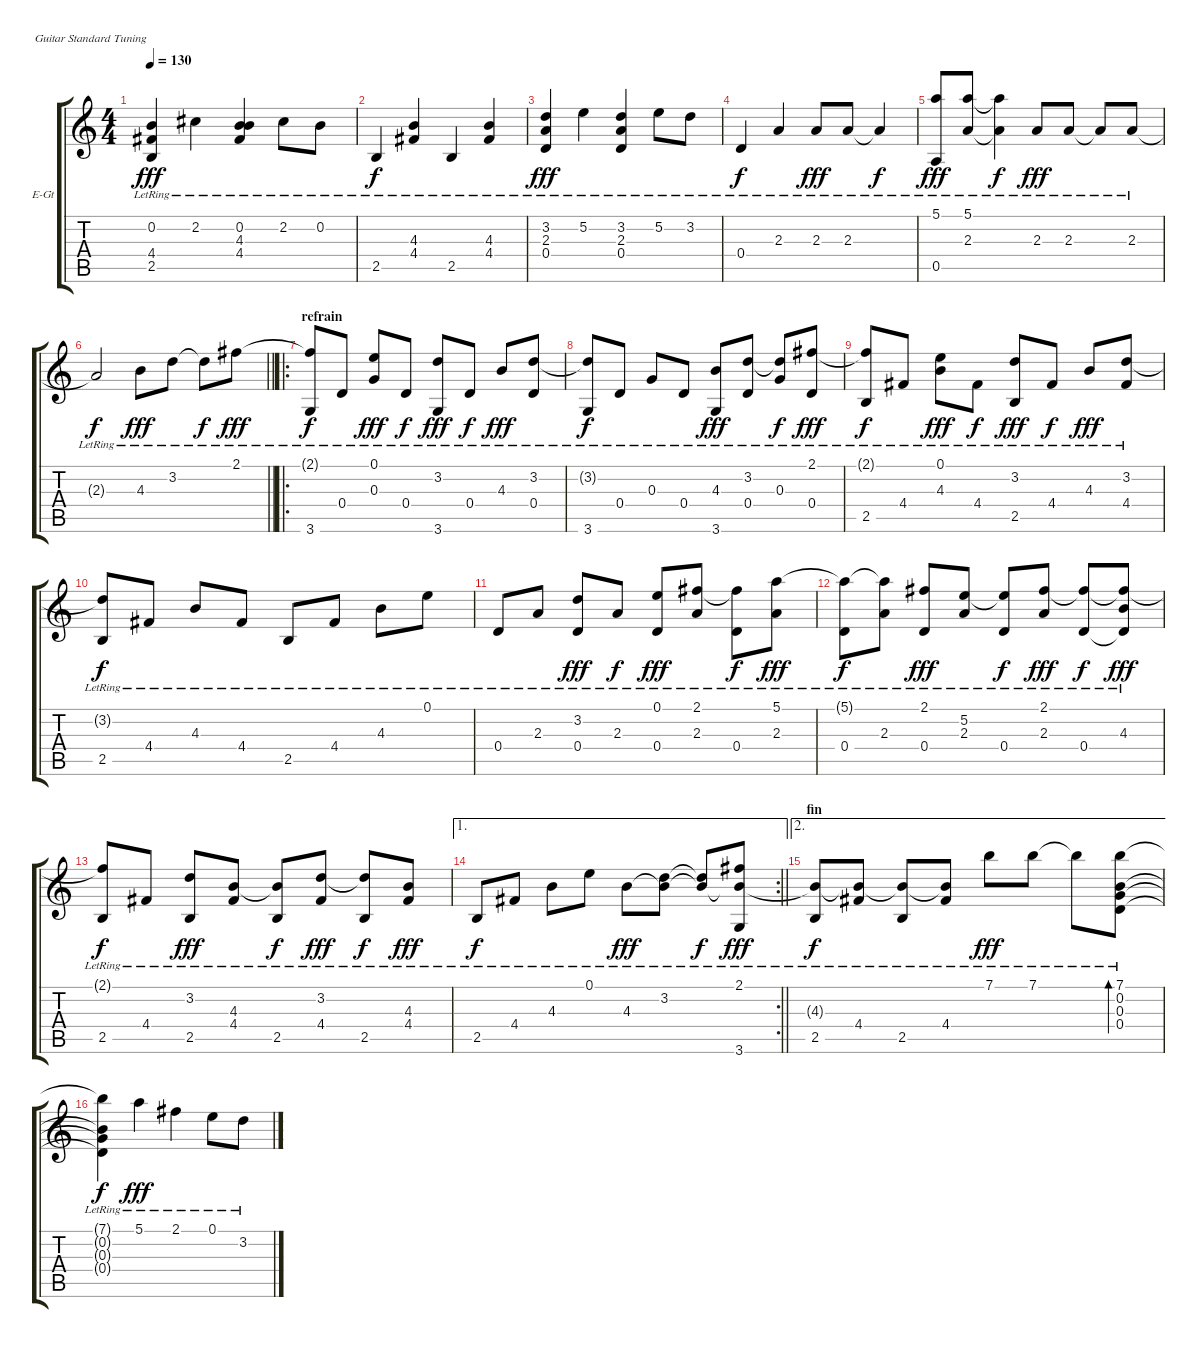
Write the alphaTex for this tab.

\bracketExtendMode groupsimilarinstruments
\firstSystemTrackNameOrientation horizontal
\otherSystemsTrackNameOrientation horizontal
\track ("Electric Guitar" "E-Gt") {instrument distortionguitar}
\staff {score tabs}
\tuning (E4 B3 G3 D3 A2 E2)
\ts (4 4)
\tempo 130
\clef g2
\scale
0.333333
\ks c
(0.2{lr} 4.4{lr} 2.5{lr}).4{dy fff} 2.2{lr}.4 (0.2{lr} 4.3{lr} 4.4{lr}).4 2.2{lr}.8 0.2{lr}.8 |
\scale
0.333333 2.5{lr}.4{dy f} (4.3{lr} 4.4{lr}).4 2.5{lr}.4 (4.3{lr} 4.4{lr}).4 |
\scale
0.333333 (3.2{lr} 2.3{lr} 0.4{lr}).4{dy fff} 5.2{lr}.4 (3.2{lr} 2.3{lr} 0.4{lr}).4 5.2{lr}.8 3.2{lr}.8 |
\scale
0.333333 0.4{lr}.4{dy f} 2.3{lr}.4 2.3{lr}.8{dy fff} 2.3{lr}.8 2.3{lr t}.4{dy f} |
\scale
0.333333 (5.1{lr} 0.5{lr}).8{dy fff} (5.1 2.3{lr}).8 (5.1{t} 2.3{lr t}).4{dy f} 2.3{lr}.8{dy fff} 2.3{lr}.8 2.3{lr t}.8 2.3{lr}.8 |
\scale
0.312821
\barLineRight lightlight
2.3{lr t}.2{dy f} 4.3{lr}.8{dy fff} 3.2{lr}.8 3.2{lr t}.8{dy f} 2.1{lr}.8{dy fff} |
\ro
\section ("" "refrain")
\scale
0.374359 (2.1{lr t} 3.6{lr}).8{dy f} 0.4{lr}.8 (0.1{lr} 0.3{lr}).8{dy fff} 0.4{lr}.8{dy f} (3.2{lr} 3.6{lr}).8{dy fff} 0.4{lr}.8{dy f} 4.3{lr}.8{dy fff} (3.2{lr} 0.4{lr}).8 |
\scale
0.312821 (3.2{lr t} 3.6{lr}).8{dy f} 0.4{lr}.8 0.3{lr}.8 0.4{lr}.8 (4.3{lr} 3.6{lr}).8{dy fff} (3.2{lr} 0.4{lr}).8 (3.2{lr t} 0.3{lr}).8{dy f} (2.1{lr} 0.4).8{dy fff} |
\scale
0.333333 (2.1{lr t} 2.5{lr}).8{dy f} 4.4{lr}.8 (0.1{lr} 4.3{lr}).8{dy fff} 4.4{lr}.8{dy f} (3.2{lr} 2.5{lr}).8{dy fff} 4.4{lr}.8{dy f} 4.3{lr}.8{dy fff} (3.2{lr} 4.4{lr}).8 |
\scale
0.333333 (3.2{lr t} 2.5{lr}).8{dy f} 4.4{lr}.8 4.3{lr}.8 4.4{lr}.8 2.5{lr}.8 4.4{lr}.8 4.3{lr}.8 0.1{lr}.8 |
\scale
0.333333 0.4{lr}.8 2.3{lr}.8 (3.2{lr} 0.4{lr}).8{dy fff} 2.3{lr}.8{dy f} (0.1{lr} 0.4{lr}).8{dy fff} (2.1{lr} 2.3{lr}).8 (2.1{lr t} 0.4{lr}).8{dy f} (5.1{lr} 2.3{lr}).8{dy fff} |
\scale
0.322751 (0.4{lr} 5.1{lr t}).8{dy f} (5.1{lr t} 2.3{lr}).8 (2.1{lr} 0.4{lr}).8{dy fff} (5.2{lr} 2.3{lr}).8 (5.2{lr t} 0.4{lr}).8{dy f} (2.1{lr} 2.3{lr}).8{dy fff} (0.4{lr} 2.1{lr t}).8{dy f} (4.3{lr} 0.4{lr t} 2.1{lr t}).8{dy fff} |
\scale
0.322751 (2.1{lr t} 2.5{lr}).8{dy f} 4.4{lr}.8 (3.2{lr} 2.5{lr}).8{dy fff} (4.3{lr} 4.4{lr}).8 (4.3{lr t} 2.5{lr}).8{dy f} (3.2{lr} 4.4{lr}).8{dy fff} (3.2{lr t} 2.5{lr}).8{dy f} (4.3{lr} 4.4{lr}).8{dy fff} |
\ae 1
\rc 2
\scale
0.354497
\barLineRight lightlight
2.5{lr}.8{dy f} 4.4{lr}.8 4.3{lr}.8 0.1{lr}.8 4.3{lr}.8{dy fff} (3.2{lr} 4.3{lr t}).8 (3.2{lr t} 4.3{lr t}).8{dy f} (2.1{lr} 3.6{lr} 4.3{lr t}).8{dy fff} |
\ae 2
\section ("" "fin")
\scale
0.333333 (2.5{lr} 4.3{lr t}).8{dy f} (4.4{lr} 4.3{lr t}).8 (2.5{lr} 4.3{lr t}).8 (4.3{lr t} 4.4{lr}).8 7.1{lr}.8{dy fff} 7.1{lr}.8 7.1{lr t}.8 (7.1{lr} 0.2{lr} 0.3{lr} 0.4{lr}).8{bd 120} |
\scale
0.333333 (7.1{lr t} 0.2{lr t} 0.3{lr t} 0.4{lr t}).4{dy f} 5.1{lr}.4{dy fff} 2.1{lr}.4 0.1{lr}.8 3.2{lr}.8
